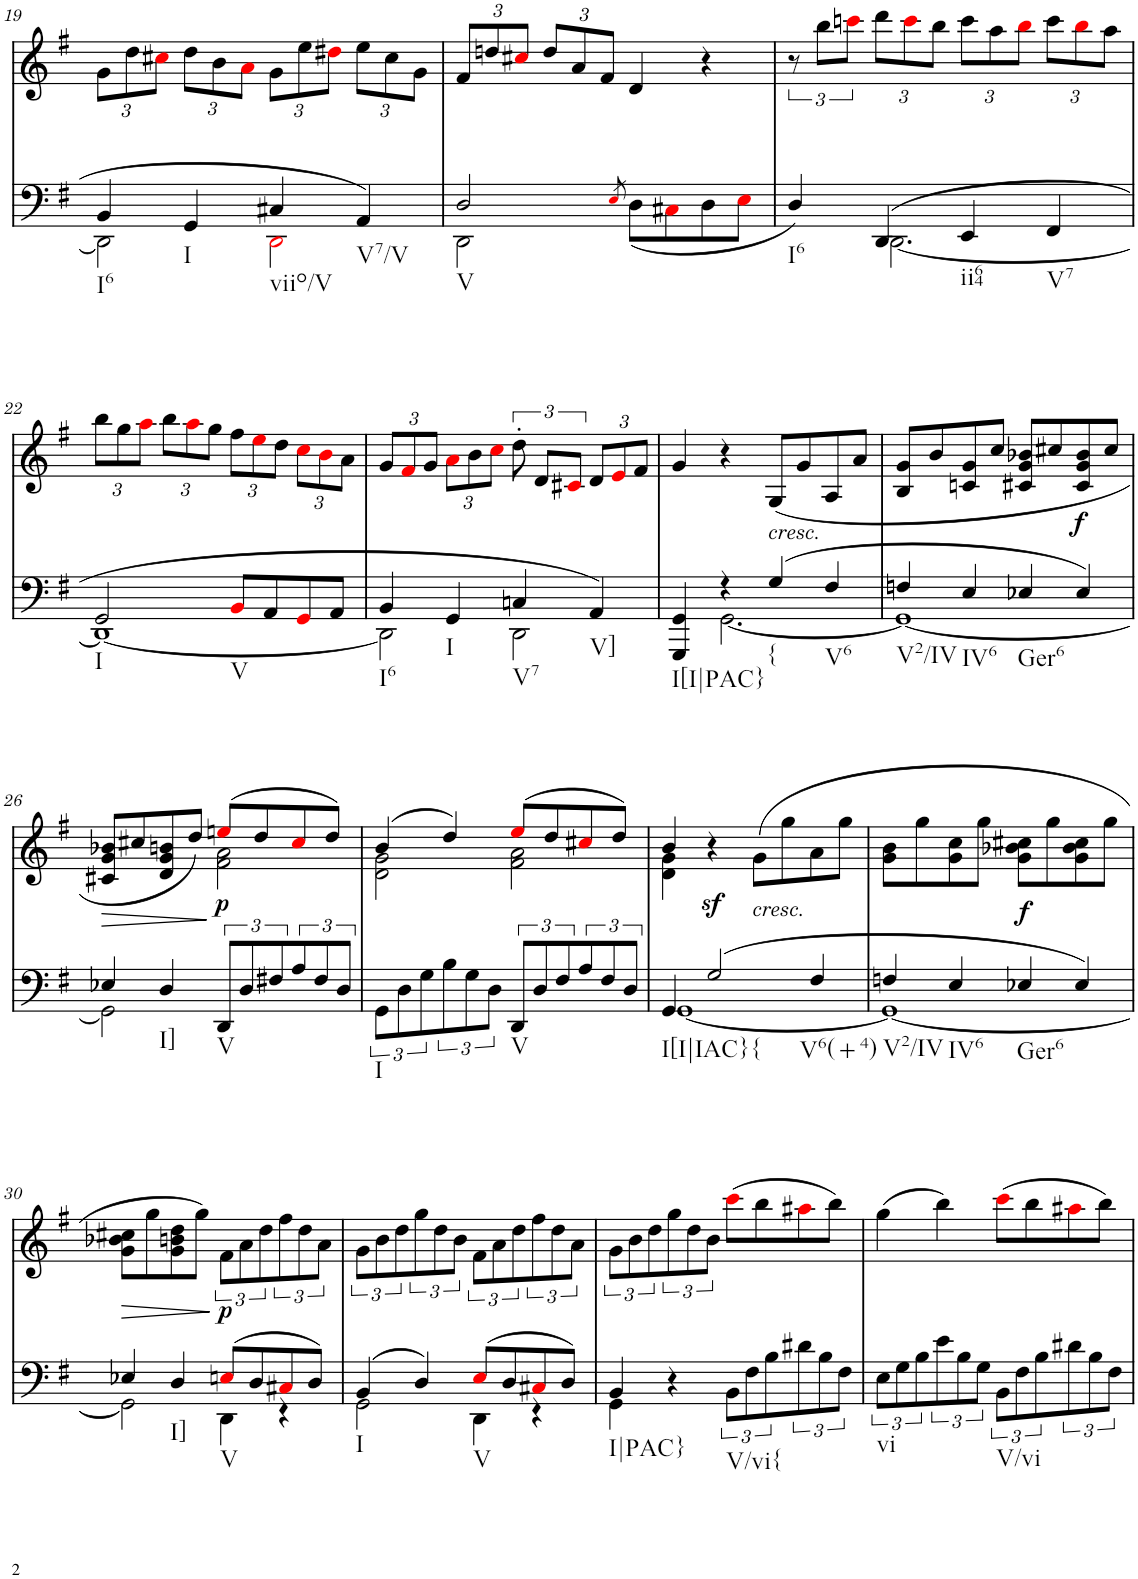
**kern	**kern	**text	**dynam
*part2	*part1	*part1	*part1
*staff2	*staff1	*staff1	*staff1
*I"piano	*I"piano	*	*
*I'Pno	*I'Pno	*	*
!!LO:PB:g=z
*clefF4	*clefG2	*	*
*k[f#]	*k[f#]	*	*
*G:	*G:	*	*
*M2/2	*M2/2	*	*
*met(c|)	*met(c|)	*	*
=19	=19	=19	=19
*^	*	*	*
*	*	*Xbrackettup	*	*
!LO:TX:b:t=I6	!	!	!	!
4BB/	2DD\]	12g\L	.	.
.	.	12dd\	.	.
.	.	12cc#Xi\J	.	.
!LO:TX:b:t=I	!	!	!	!
4GG/	.	12dd\L	.	.
.	.	12b\	.	.
.	.	12ai\J	.	.
!LO:TX:b:t=viio/V	!	!	!	!
4C#X/	2DDi\	12g\L	.	.
.	.	12ee\	.	.
.	.	12dd#Xi\J	.	.
!LO:TX:b:t=V7/V	!	!	!	!
4AA/	.	12ee\L	.	.
.	.	12cc#\	.	.
.	.	12g\J	.	.
=20	=20	=20	=20	=20
!LO:TX:b:t=V	!	!	!	!
2D/	2DD\	12f#/L	.	.
.	.	12ddn/	.	.
.	.	12cc#Xi/J	.	.
.	.	12dd/L	.	.
.	.	12a/	.	.
.	.	12f#/J	.	.
8qEi/	.	.	.	.
(<8D\L	2ryy	4d/	.	.
8C#Xi\	.	.	.	.
8D\	.	4r	.	.
8Ei\J	.	.	.	.
=21	=21	=21	=21	=21
*	*	*brackettup	*	*
!LO:TX:b:t=I6	!	!	!	!
4D/)	4ryy	12r	.	.
.	.	12bb\L	.	.
.	.	12cccni\J	.	.
*	*	*Xbrackettup	*	*
(4DD/	[2.DD\	12ddd\L	.	.
.	.	12ccci\	.	.
.	.	12bb\J	.	.
!LO:TX:b:t=ii64	!	!	!	!
4EE/	.	12ccc\L	.	.
.	.	12aa\	.	.
.	.	12bbi\J	.	.
!LO:TX:b:t=V7	!	!	!	!
4FF#/	.	12ccc\L	.	.
.	.	12bbi\	.	.
.	.	12aa\J	.	.
!!LO:LB:g=z
=22	=22	=22	=22	=22
!LO:TX:b:t=I	!	!	!	!
2GG/	1DD_	12bb\L	.	.
.	.	12gg\	.	.
.	.	12aai\J	.	.
.	.	12bb\L	.	.
.	.	12aai\	.	.
.	.	12gg\J	.	.
!LO:TX:b:t=V	!	!	!	!
8BBi/L	.	12ff#\L	.	.
.	.	12eei\	.	.
8AA/	.	.	.	.
.	.	12dd\J	.	.
8GGi/	.	12cci\L	.	.
.	.	12bi\	.	.
8AA/J	.	.	.	.
.	.	12a\J	.	.
=23	=23	=23	=23	=23
!LO:TX:b:t=I6	!	!	!	!
4BB/	2DD\]	12g/L	.	.
.	.	12f#i/	.	.
.	.	12g/J	.	.
!LO:TX:b:t=I	!	!	!	!
4GG/	.	12ai\L	.	.
.	.	12b\	.	.
.	.	12cci\J	.	.
*	*	*brackettup	*	*
!LO:TX:b:t=V7	!	!	!	!
4Cn/	2DD\	12dd'\	.	.
.	.	12d/L	.	.
.	.	12c#Xi/J	.	.
*	*	*Xbrackettup	*	*
!LO:TX:b:t=V]	!	!	!	!
4AA/)	.	12d/L	.	.
.	.	12ei/	.	.
.	.	12f#/J	.	.
=24	=24	=24	=24	=24
!LO:TX:b:t=I[I|PAC}	!	!	!	!
4GGG/ 4GG/	4ryy	4g/	.	.
4r	[2.GG\	4r	.	.
!	!	!LO:TX:b:i:t=cresc.	!	!
!LO:TX:b:t={	!	!	!	!
!	!	!	!LO:LY:b	!
(4G/	.	(8G/L	p	.
!	!	!	!LO:LY:b	!
.	.	8g/	<	.
!LO:TX:b:t=V6	!	!	!	!
4F#/	.	8A/	.	.
.	.	8a/J	.	.
=25	=25	=25	=25	=25
!LO:TX:b:t=V2/IV	!	!	!	!
4Fn/	1GG_	8B/ 8g/L	.	.
.	.	8b/	.	.
!LO:TX:b:t=IV6	!	!	!	!
4E/	.	8cn/ 8g/	.	.
.	.	8cc/J	.	.
!LO:TX:b:t=Ger6	!	!	!	!
4E-X/	.	8c#X/ 8g/ 8b-X/L	.	.
.	.	8cc#X/	.	.
!	!	!	!LO:LY:b	!LO:DY:b
4E-/)	.	8c#/ 8g/ 8b-/	f	f
.	.	8cc#/J	.	.
!!LO:LB:g=z
=26	=26	=26	=26	=26
!	!	!	!	!LO:HP:b
*	*	*^	*	*
4E-X/	2GG\]	8c#X/ 8g/ 8b-X/L	2ryy	.	>
.	.	8cc#X/	.	.	.
!LO:TX:b:t=I]	!	!	!	!	!
4D/	.	8d/ 8g/ 8bn/	.	.	.
.	.	8dd/J)	.	.	.
!LO:TX:b:t=V	!	!	!	!	!
!	!	!	!	!LO:LY:b	!LO:DY:n=1:b
12DD/L	2ryy	(8eeni/L	2f#\ 2a\	] p	] p
12D/	.	.	.	.	.
.	.	8dd/	.	.	.
12F#X/	.	.	.	.	.
12A/	.	8cc#i/	.	.	.
12F#/	.	.	.	.	.
.	.	8dd/J)	.	.	.
12D/J	.	.	.	.	.
*v	*v	*	*	*	*
=27	=27	=27	=27	=27
!LO:TX:b:t=I	!	!	!	!
12GG\L	(4b/	2d\ 2g\	.	.
12D\	.	.	.	.
12G\	.	.	.	.
12B\	4dd/)	.	.	.
12G\	.	.	.	.
12D\J	.	.	.	.
!LO:TX:b:t=V	!	!	!	!
12DD/L	(8eei/L	2f#\ 2a\	.	.
12D/	.	.	.	.
.	8dd/	.	.	.
12F#/	.	.	.	.
12A/	8cc#Xi/	.	.	.
12F#/	.	.	.	.
.	8dd/J)	.	.	.
12D/J	.	.	.	.
=28	=28	=28	=28	=28
*^	*	*	*	*
!LO:TX:b:t=I[I|IAC}	!	!	!	!	!
4GG/	[1GG	4b/	4d\ 4g\	.	.
!LO:TX:b:t={	!	!	!	!	!
!	!	!	!	!	!LO:DY:b
(2G/	.	4r	2.ryy	.	sf
!	!	!LO:TX:b:i:t=cresc.	!	!	!
.	.	(>8g\L	.	.	.
.	.	8gg\	.	.	.
!LO:TX:b:t=V6(+4)	!	!	!	!	!
4F#/	.	8a\	.	.	.
.	.	8gg\J	.	.	.
*	*	*v	*v	*	*
=29	=29	=29	=29	=29
!LO:TX:b:t=V2/IV	!	!	!	!
4Fn/	1GG_	8g\ 8b\L	.	.
.	.	8gg\	.	.
!LO:TX:b:t=IV6	!	!	!	!
4E/	.	8g\ 8cc\	.	.
.	.	8gg\J	.	.
!LO:TX:b:t=Ger6	!	!	!	!
!	!	!	!	!LO:DY:b
4E-X/	.	8g\ 8b-X\ 8cc#X\L	.	f
!	!	!	!LO:LY:b	!
.	.	8gg\	f	.
4E-/)	.	8g\ 8b-\ 8cc#\	.	.
.	.	8gg\J	.	.
!!LO:LB:g=z
=30	=30	=30	=30	=30
!	!	!	!LO:LY:b	!LO:HP:b
4E-X/	2GG\]	8g\ 8b-X\ 8cc#X\L	>	>
.	.	8gg\	.	.
!LO:TX:b:t=I]	!	!	!	!
4D/	.	8g\ 8bn\ 8dd\	.	.
.	.	8gg\J)	.	.
*	*	*brackettup	*	*
!LO:TX:b:t=V	!	!	!	!
!	!	!	!LO:LY:b	!LO:DY:n=1:b
(8Eni/L	4DD\	12f#\L	] p	] p
.	.	12a\	.	.
8D/	.	.	.	.
.	.	12dd\	.	.
8C#Xi/	4r	12ff#\	.	.
.	.	12dd\	.	.
8D/J)	.	.	.	.
.	.	12a\J	.	.
=31	=31	=31	=31	=31
!LO:TX:b:t=I	!	!	!	!
(4BB/	2GG\	12g\L	.	.
.	.	12b\	.	.
.	.	12dd\	.	.
4D/)	.	12gg\	.	.
.	.	12dd\	.	.
.	.	12b\J	.	.
!LO:TX:b:t=V	!	!	!	!
(8Ei/L	4DD\	12f#\L	.	.
.	.	12a\	.	.
8D/	.	.	.	.
.	.	12dd\	.	.
8C#Xi/	4r	12ff#\	.	.
.	.	12dd\	.	.
8D/J)	.	.	.	.
.	.	12a\J	.	.
=32	=32	=32	=32	=32
!LO:TX:b:t=I|PAC}	!	!	!	!
4BB/	4GG\	12g\L	.	.
.	.	12b\	.	.
.	.	12dd\	.	.
4r	2.ryy	12gg\	.	.
.	.	12dd\	.	.
.	.	12b\J	.	.
!LO:TX:b:t=V/vi{	!	!	!	!
12BB\L	.	(8ccci\L	.	.
12F#\	.	.	.	.
.	.	8bb\	.	.
12B\	.	.	.	.
12d#X\	.	8aa#Xi\	.	.
12B\	.	.	.	.
.	.	8bb\J)	.	.
12F#\J	.	.	.	.
*v	*v	*	*	*
=33	=33	=33	=33
!LO:TX:b:t=vi	!	!	!
12E\L	(4gg\	.	.
12G\	.	.	.
12B\	.	.	.
12e\	4bb\)	.	.
12B\	.	.	.
12G\J	.	.	.
!LO:TX:b:t=V/vi	!	!	!
!	!	!LO:LY:b	!
12BB\L	(8ccci\L	<	.
12F#\	.	.	.
.	8bb\	.	.
12B\	.	.	.
12d#X\	8aa#Xi\	.	.
12B\	.	.	.
.	8bb\J)	.	.
12F#\J	.	.	.
=	=	=	=
*-	*-	*-	*-
